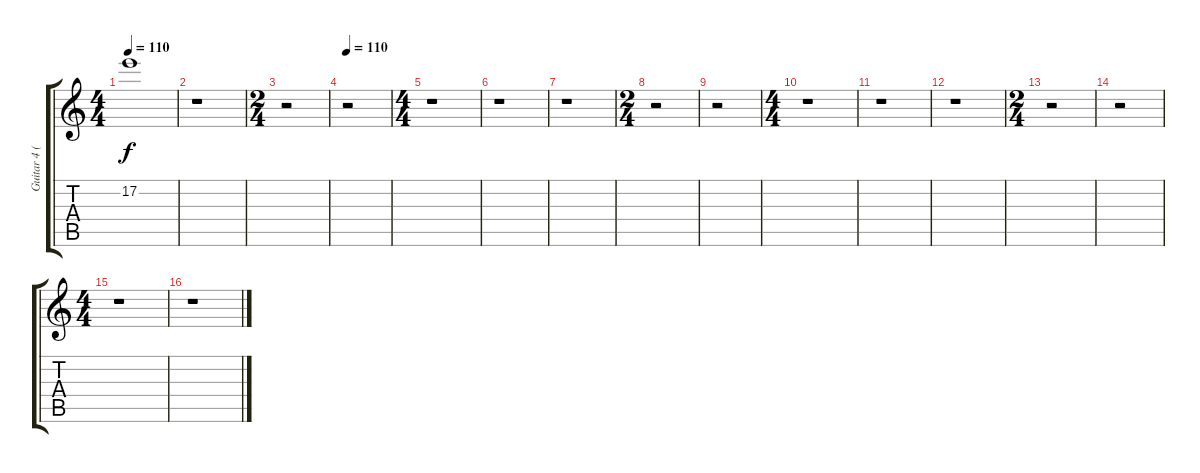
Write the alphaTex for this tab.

\track ("Guitar 4 (solo)" "Guitar 4 (") {instrument distortionguitar}
\staff {score tabs}
\tuning (E4 B3 G3 D3 A2 E2) {hide}
\ts (4 4)
\tempo 110
\clef g2
\ks c
17.2{t}.1{dy f} |
r.1 |
\ts (2 4)
r.2 |
\tempo 110
r.2 |
\ts (4 4)
r.1 |
r.1 |
r.1 |
\ts (2 4)
r.2 |
r.2 |
\ts (4 4)
r.1 |
r.1 |
r.1 |
\ts (2 4)
r.2 |
r.2 |
\ts (4 4)
r.1 |
r.1
